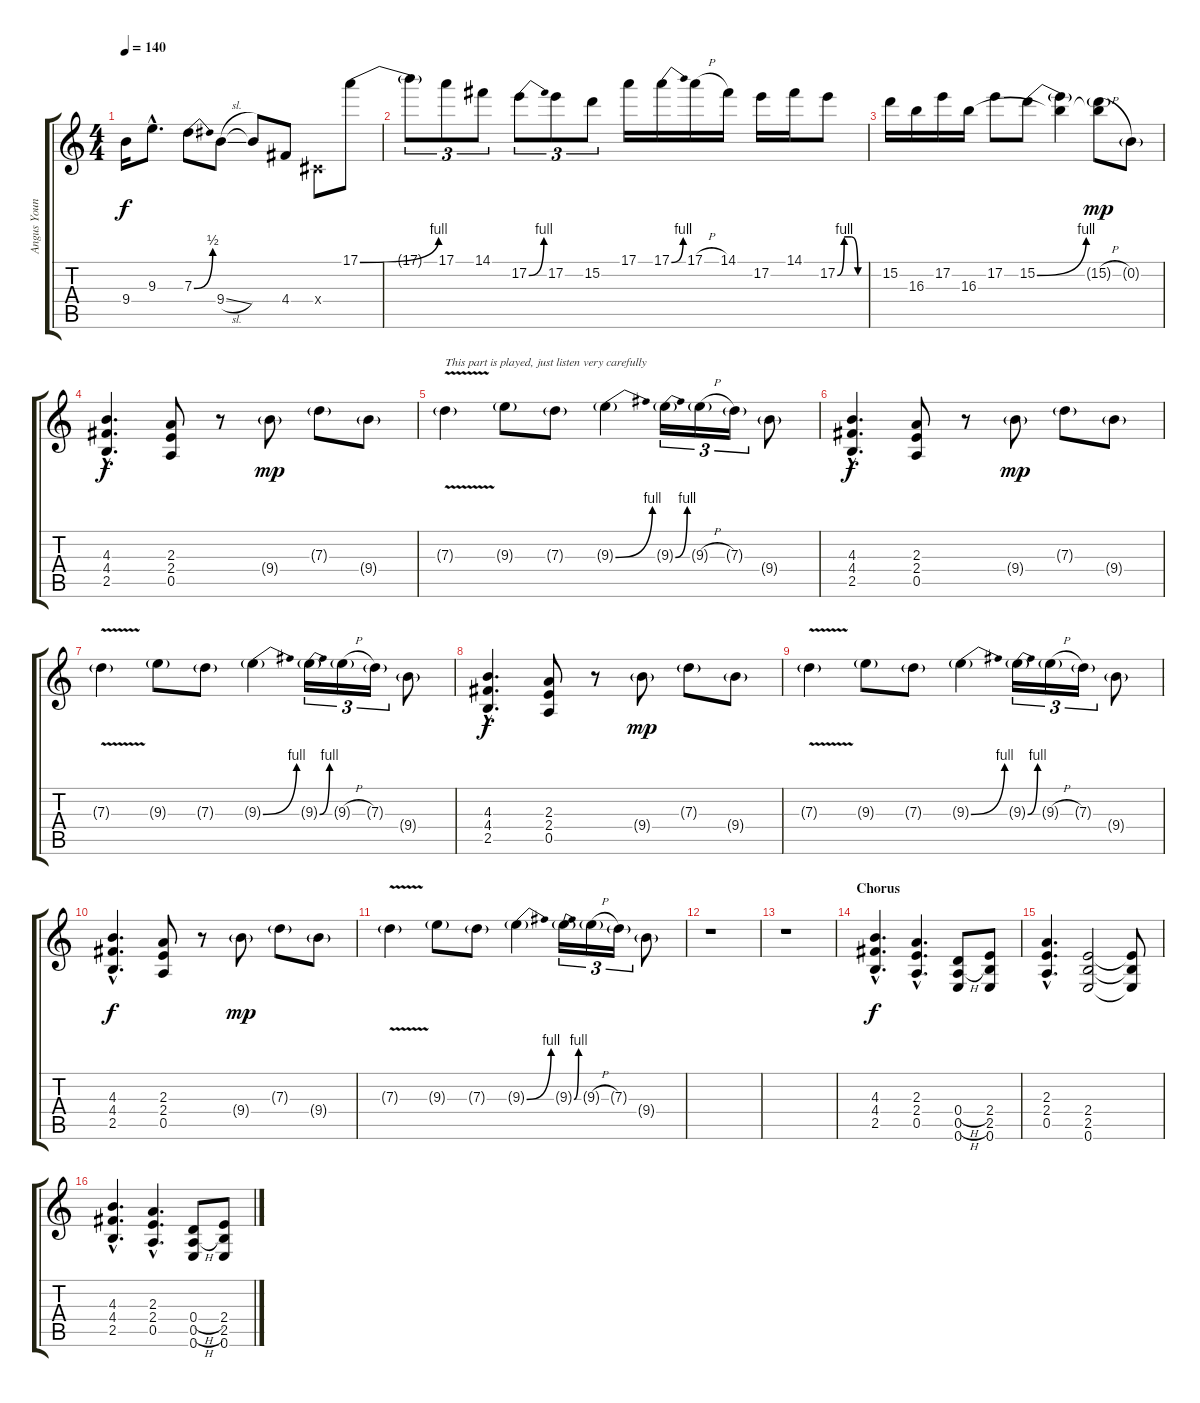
\track ("Angus Young" "Angus Youn") {instrument distortionguitar}
\staff {score tabs}
\tuning (E4 B3 G3 D3 A2 E2) {hide}
\ts (4 4)
\tempo 140
\clef g2
\ks c
9.4.16{dy f} 9.3{hac}.8{d} 7.3{be (bend 0 0 60 2)}.8 9.4{sl}.8 9.4{t}.8 4.4.8 -1.4{x}.8 17.1{be (bend 0 0 60 4)}.8 |
17.1{t}.8{tu (3 2)} 17.1.8{tu (3 2)} 14.1.8{tu (3 2)} 17.2{be (bend 0 0 60 4)}.8{tu (3 2)} 17.2.8{tu (3 2)} 15.2.8{tu (3 2)} 17.1.16 17.1{be (bend 0 0 60 4)}.16 17.1{h}.16 14.1.16 17.2.16 14.1.16 17.2{be (custom 0 0 15 4 30 4 45 0 60 0)}.8 |
15.2.16 16.3.16 17.2.16 16.3.16 17.2.8 15.2{be (bend 0 0 60 4)}.8 (15.2{t} 16.3{t}).4 (15.2{h g} 16.3{t}).8{dy mp} 0.2{g}.8 |
(4.3{hac} 4.4{hac} 2.5{hac}).4{d dy f} (2.3 2.4 0.5).8 r.8 9.4{g}.8{dy mp} 7.3{g}.8 9.4{g}.8 |
7.3{v g}.4{txt "This part is played, just listen very carefully"} 9.3{g}.8 7.3{g}.8 9.3{be (bend 0 0 60 4) g}.4 9.3{be (bend 0 0 60 4) g}.16{tu (3 2)} 9.3{h g}.16{tu (3 2)} 7.3{g}.16{tu (3 2)} 9.4{g}.8 |
(4.3{hac} 4.4{hac} 2.5{hac}).4{d dy f} (2.3 2.4 0.5).8 r.8 9.4{g}.8{dy mp} 7.3{g}.8 9.4{g}.8 |
7.3{v g}.4 9.3{g}.8 7.3{g}.8 9.3{be (bend 0 0 60 4) g}.4 9.3{be (bend 0 0 60 4) g}.16{tu (3 2)} 9.3{h g}.16{tu (3 2)} 7.3{g}.16{tu (3 2)} 9.4{g}.8 |
(4.3{hac} 4.4{hac} 2.5{hac}).4{d dy f} (2.3 2.4 0.5).8 r.8 9.4{g}.8{dy mp} 7.3{g}.8 9.4{g}.8 |
7.3{v g}.4 9.3{g}.8 7.3{g}.8 9.3{be (bend 0 0 60 4) g}.4 9.3{be (bend 0 0 60 4) g}.16{tu (3 2)} 9.3{h g}.16{tu (3 2)} 7.3{g}.16{tu (3 2)} 9.4{g}.8 |
(4.3{hac} 4.4{hac} 2.5{hac}).4{d dy f} (2.3 2.4 0.5).8 r.8 9.4{g}.8{dy mp} 7.3{g}.8 9.4{g}.8 |
7.3{v g}.4 9.3{g}.8 7.3{g}.8 9.3{be (bend 0 0 60 4) g}.4 9.3{be (bend 0 0 60 4) g}.16{tu (3 2)} 9.3{h g}.16{tu (3 2)} 7.3{g}.16{tu (3 2)} 9.4{g}.8 |
r.1 |
r.1 |
\section ("" "Chorus")
(4.3{hac} 4.4{hac} 2.5{hac}).4{d dy f} (2.3{hac} 2.4{hac} 0.5{hac}).4{d} (0.4{h} 0.5{h} 0.6).8 (2.4 2.5 0.6).8 |
(2.3{hac} 2.4{hac} 0.5{hac}).4{d} (2.4 2.5 0.6).2 (2.4{t} 2.5{t} 0.6{t}).8 |
(4.3{hac} 4.4{hac} 2.5{hac}).4{d} (2.3{hac} 2.4{hac} 0.5{hac}).4{d} (0.4{h} 0.5{h} 0.6).8 (2.4 2.5 0.6).8
